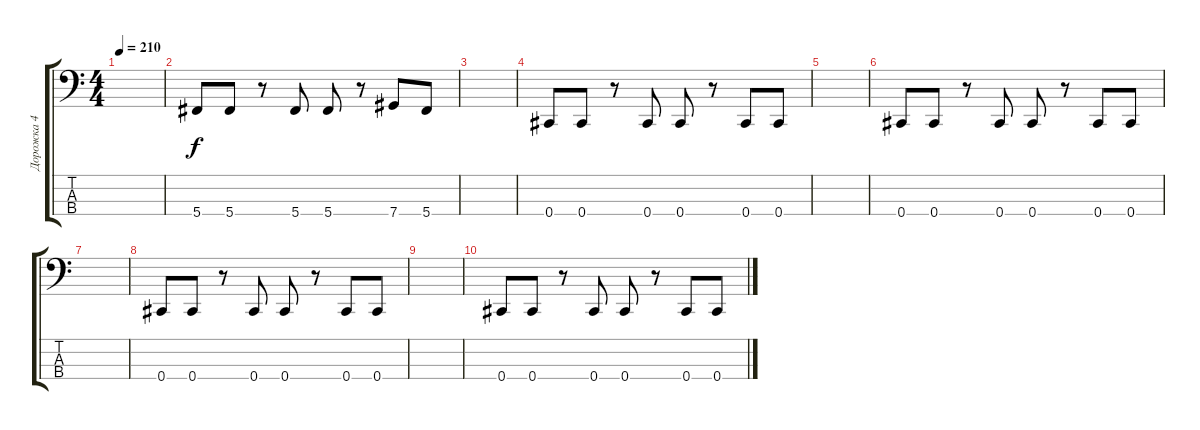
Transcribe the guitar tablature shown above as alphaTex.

\track ("Дорожка 4" "Дорожка 4") {instrument electricbasspick}
\staff {score tabs}
\tuning (E2 B1 Gb1 Db1) {hide}
\ts (4 4)
\tempo 210
\clef f4
\ks c
|
5.4.8 5.4.8 r.8 5.4.8 5.4.8 r.8 7.4.8 5.4.8 |
|
0.4.8 0.4.8 r.8 0.4.8 0.4.8 r.8 0.4.8 0.4.8 |
|
0.4.8 0.4.8 r.8 0.4.8 0.4.8 r.8 0.4.8 0.4.8 |
|
0.4.8 0.4.8 r.8 0.4.8 0.4.8 r.8 0.4.8 0.4.8 |
|
0.4.8 0.4.8 r.8 0.4.8 0.4.8 r.8 0.4.8 0.4.8
